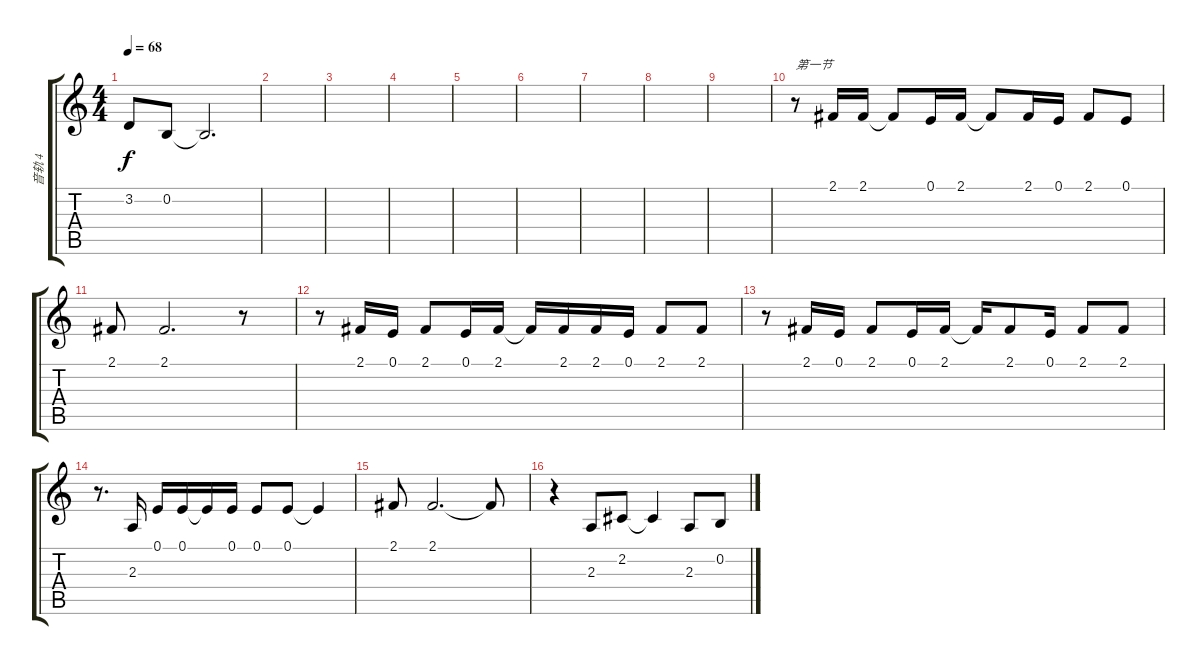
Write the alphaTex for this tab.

\track ("音轨 4" "音轨 4") {instrument voiceoohs}
\staff {score tabs}
\tuning (E4 B3 G3 D3 A2 E2) {hide}
\ts (4 4)
\tempo 68
\clef g2
\ks c
3.2.8{dy f} 0.2.8 0.2{t}.2{d} |
|
|
|
|
|
|
|
|
r.8{txt "第一节"} 2.1.16{balance 4} 2.1.16 2.1{t}.8 0.1.16 2.1.16 2.1{t}.8 2.1.16 0.1.16 2.1.8 0.1.8 |
2.1.8 2.1.2{d} r.8 |
r.8 2.1.16 0.1.16 2.1.8 0.1.16 2.1.16 2.1{t}.16 2.1.16 2.1.16 0.1.16 2.1.8 2.1.8 |
r.8 2.1.16 0.1.16 2.1.8 0.1.16 2.1.16 2.1{t}.16 2.1.8 0.1.16 2.1.8 2.1.8 |
r.8{d} 2.3.16 0.1.16 0.1.16 0.1{t}.16 0.1.16 0.1.8 0.1.8 0.1{t}.4 |
2.1.8 2.1.2{d} 2.1{t}.8 |
r.4 2.3.8 2.2.8 2.2{t}.4 2.3.8 0.2.8
